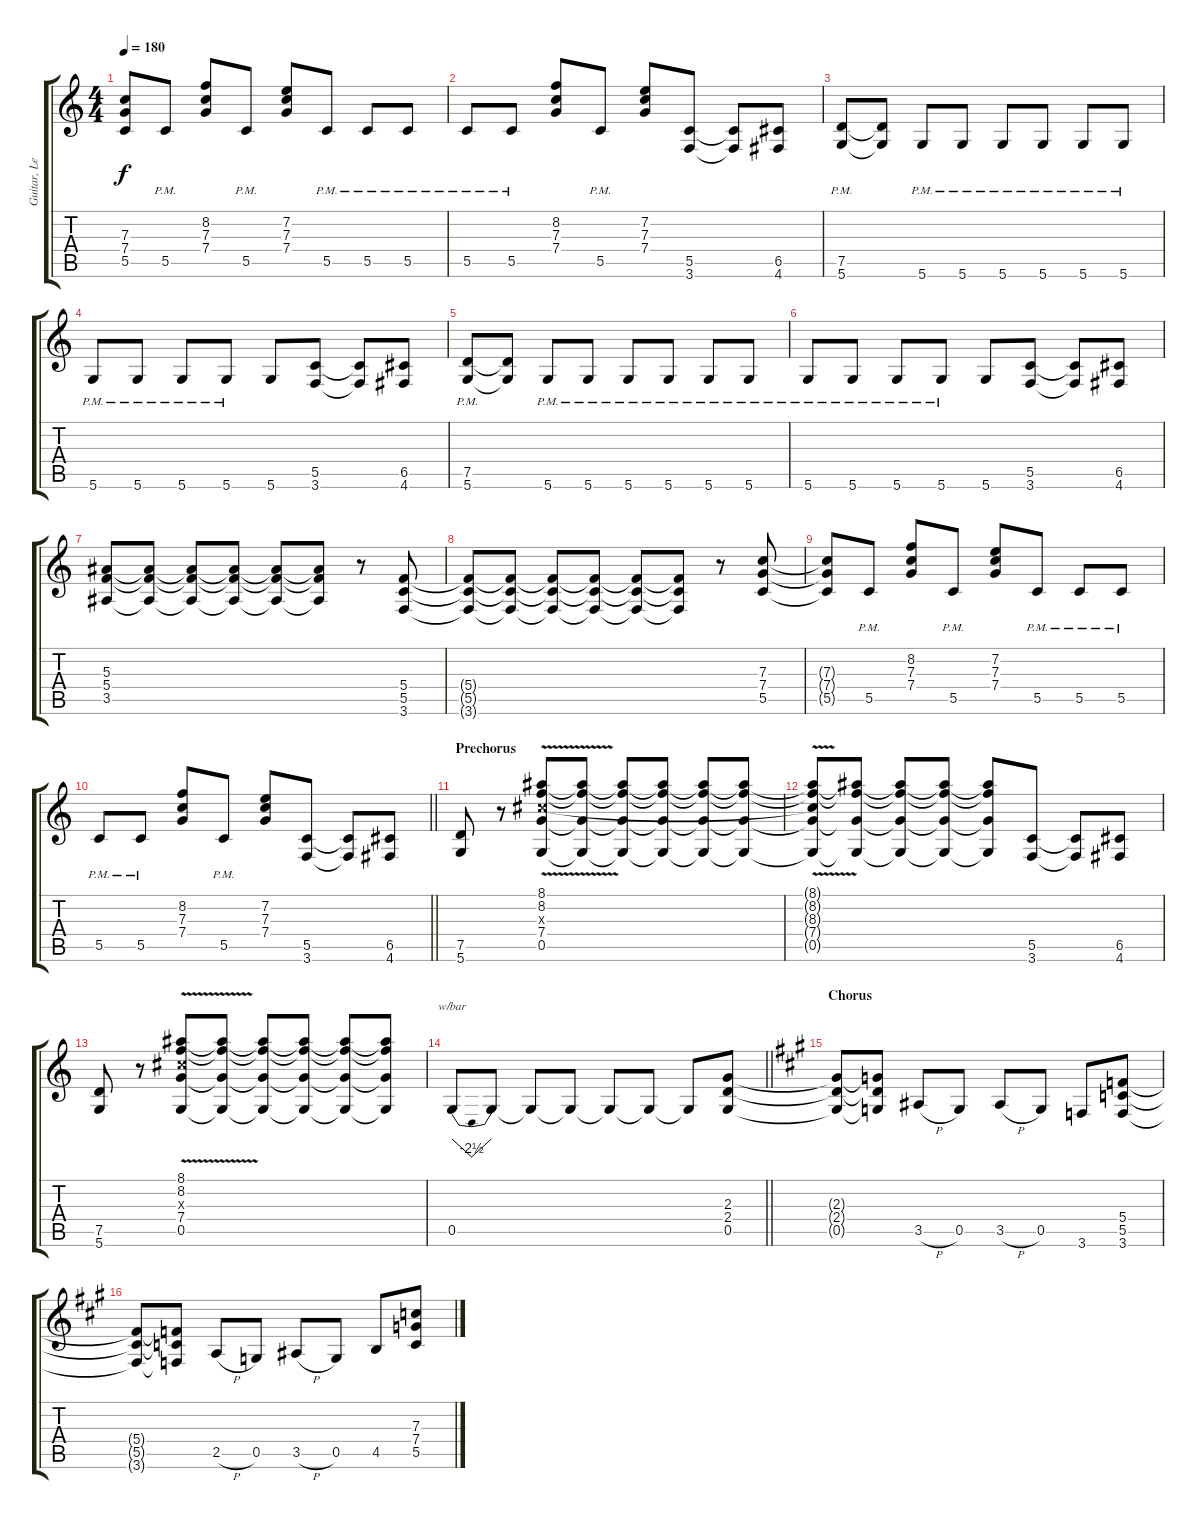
\track ("Guitar, Lead Std-D" "Guitar, Le") {instrument distortionguitar}
\staff {score tabs}
\tuning (D4 A3 F3 C3 G2 D2) {hide}
\ts (4 4)
\tempo 180
\clef g2
\ks c
(7.3{t} 7.4{t} 5.5{t}).8{dy f} 5.5{pm}.8 (8.2 7.3 7.4).8 5.5{pm}.8 (7.2 7.3 7.4).8 5.5{pm}.8 5.5{pm}.8 5.5{pm}.8 |
5.5{pm}.8 5.5{pm}.8 (8.2 7.3 7.4).8 5.5{pm}.8 (7.2 7.3 7.4).8 (5.5 3.6).8 (5.5{t} 3.6{t}).8 (6.5 4.6).8 |
(7.5{pm} 5.6{pm}).8 (7.5{t} 5.6{t}).8 5.6{pm}.8 5.6{pm}.8 5.6{pm}.8 5.6{pm}.8 5.6{pm}.8 5.6{pm}.8 |
5.6{pm}.8 5.6{pm}.8 5.6{pm}.8 5.6{pm}.8 5.6.8 (5.5 3.6).8 (5.5{t} 3.6{t}).8 (6.5 4.6).8 |
(7.5{pm} 5.6{pm}).8 (7.5{t} 5.6{t}).8 5.6{pm}.8 5.6{pm}.8 5.6{pm}.8 5.6{pm}.8 5.6{pm}.8 5.6{pm}.8 |
5.6{pm}.8 5.6{pm}.8 5.6{pm}.8 5.6{pm}.8 5.6.8 (5.5 3.6).8 (5.5{t} 3.6{t}).8 (6.5 4.6).8 |
(5.3 5.4 3.5).8 (5.3{t} 5.4{t} 3.5{t}).8 (5.3{t} 5.4{t} 3.5{t}).8 (5.3{t} 5.4{t} 3.5{t}).8 (5.3{t} 5.4{t} 3.5{t}).8 (5.3{t} 5.4{t} 3.5{t}).8 r.8 (5.4 5.5 3.6).8 |
(5.4{t} 5.5{t} 3.6{t}).8 (5.4{t} 5.5{t} 3.6{t}).8 (5.4{t} 5.5{t} 3.6{t}).8 (5.4{t} 5.5{t} 3.6{t}).8 (5.4{t} 5.5{t} 3.6{t}).8 (5.4{t} 5.5{t} 3.6{t}).8 r.8 (7.3 7.4 5.5).8 |
(7.3{t} 7.4{t} 5.5{t}).8 5.5{pm}.8 (8.2 7.3 7.4).8 5.5{pm}.8 (7.2 7.3 7.4).8 5.5{pm}.8 5.5{pm}.8 5.5{pm}.8 |
\barLineRight lightlight
5.5{pm}.8 5.5{pm}.8 (8.2 7.3 7.4).8 5.5{pm}.8 (7.2 7.3 7.4).8 (5.5 3.6).8 (5.5{t} 3.6{t}).8 (6.5 4.6).8 |
\section ("" "Prechorus")
(7.5 5.6).8 r.8 (8.1 8.2{v} 8.3{v x} 7.4{v} 0.5{v}).8 (8.1{t} 8.2{t} 7.4{t} 0.5{t}).8 (8.1{t} 8.2{t} 7.4{t} 0.5{t}).8 (8.1{t} 8.2{t} 7.4{t} 0.5{t}).8 (8.1{t} 8.2{t} 7.4{t} 0.5{t}).8 (8.1{t} 8.2{t} 7.4{t} 0.5{t}).8 |
(8.1{t} 8.2{t} 8.3{t} 7.4{t} 0.5{t}).8 (8.1{t} 8.2{t} 7.4{t} 0.5{t}).8 (8.1{t} 8.2{t} 7.4{t} 0.5{t}).8 (8.1{t} 8.2{t} 7.4{t} 0.5{t}).8 (8.1{t} 8.2{t} 7.4{t} 0.5{t}).8 (5.5 3.6).8 (5.5{t} 3.6{t}).8 (6.5 4.6).8 |
(7.5 5.6).8 r.8 (8.1 8.2{v} 8.3{v x} 7.4{v} 0.5{v}).8 (8.1{t} 8.2{t} 7.4{t} 0.5{t}).8 (8.1{t} 8.2{t} 7.4{t} 0.5{t}).8 (8.1{t} 8.2{t} 7.4{t} 0.5{t}).8 (8.1{t} 8.2{t} 7.4{t} 0.5{t}).8 (8.1{t} 8.2{t} 7.4{t} 0.5{t}).8 |
\barLineRight lightlight
0.5.8{tbe (dip default 0 0 45 -10 55 -10 60 0)} 0.5{t}.8 0.5{t}.8 0.5{t}.8 0.5{t}.8 0.5{t}.8 0.5{t}.8 (2.3 2.4 0.5).8 |
\section ("" "Chorus")
\ks a
(2.3{t} 2.4{t} 0.5{t}).8 (2.3{t} 2.4{t} 0.5{t}).8 3.5{h}.8 0.5.8 3.5{h}.8 0.5.8 3.6.8 (5.4 5.5 3.6).8 |
(5.4{t} 5.5{t} 3.6{t}).8 (5.4{t} 5.5{t} 3.6{t}).8 2.5{h}.8 0.5.8 3.5{h}.8 0.5.8 4.5.8 (7.3 7.4 5.5).8
